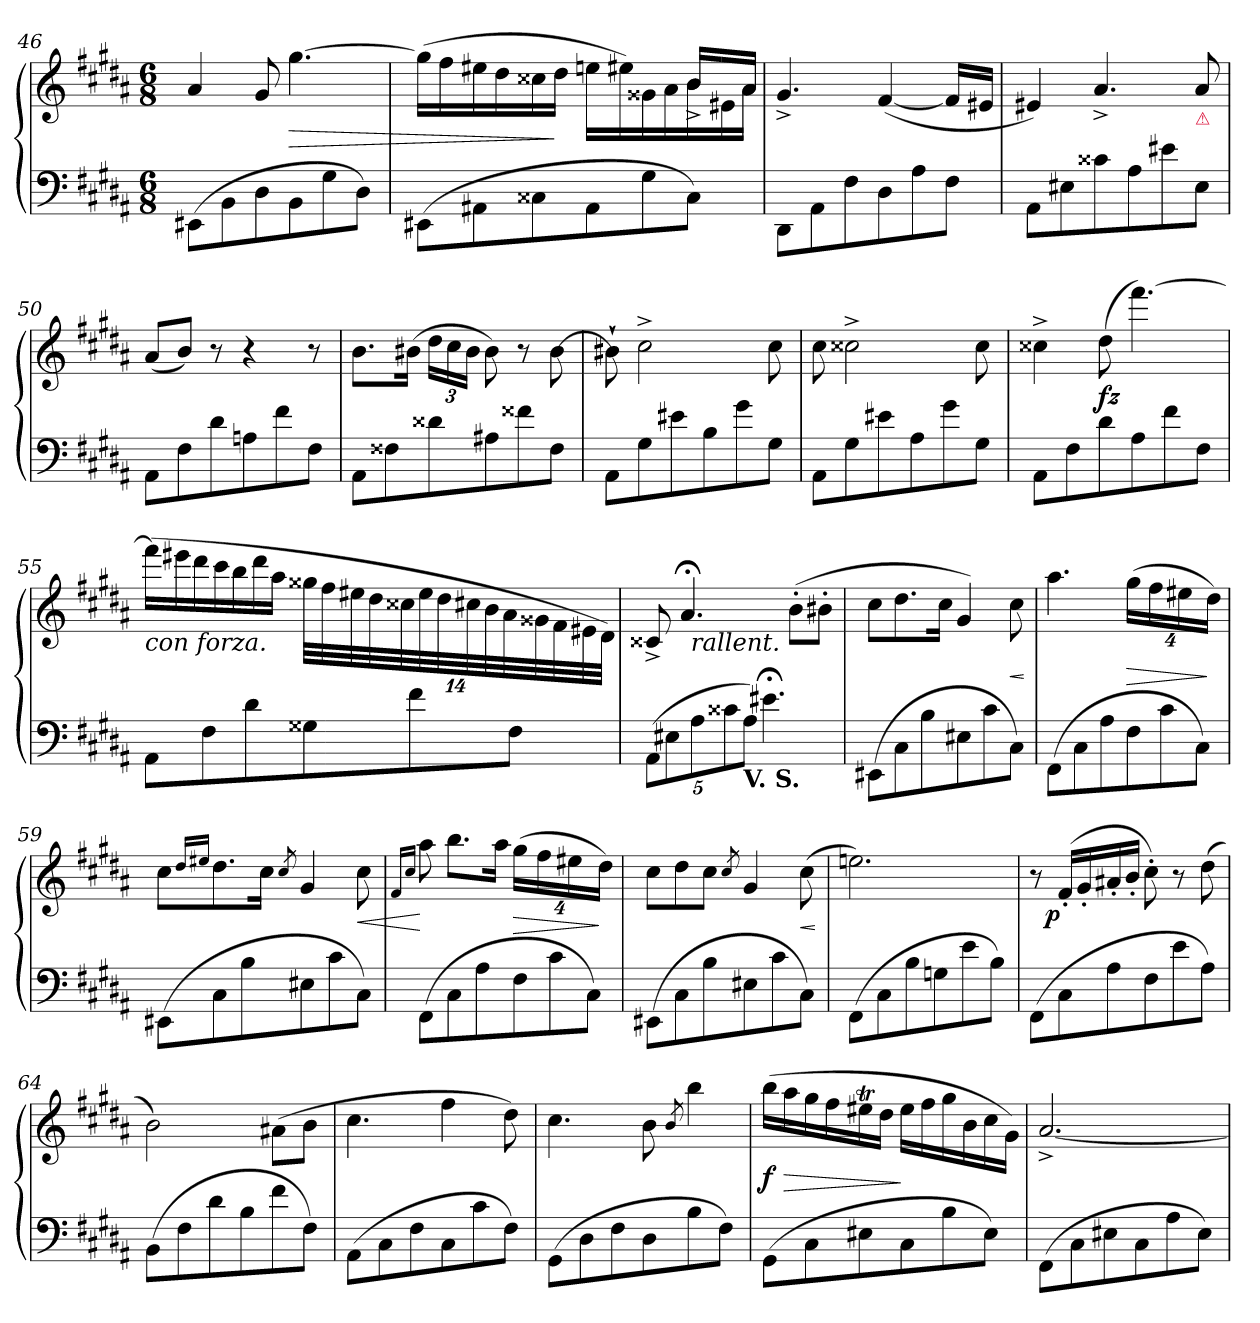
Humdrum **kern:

**kern	**kern	**dynam
*part1	*part1	*part1
*staff2	*staff1	*staff1/2
*clefF4	*clefG2	*
*k[f#c#g#d#a#]	*k[f#c#g#d#a#]	*
*B:	*B:	*
*M6/8	*M6/8	*
=46	=46	=46
(>8EE#X\L	4a#	.
8BB	.	.
8D#	8g#	.
8BB	[4.gg#	>
8G#	.	.
8D#J)	.	.
=47	=47	=47
*	*^	*
(8EE#X\L	(>16gg#LL]	2ryy	.
.	16ff#	.	.
8AA#X\	16ee#X	.	.
.	16dd#	.	.
8C##X\	16cc##X	.	.
.	16dd#JJ	.	]
8AA#\	16een\LL	.	.
.	16ee#X)	.	.
8G#\	16g##X	8ryy	.
.	16a#	.	.
*	*Xtuplet	*	*
8C##\J)	24b	24b^>/LL	.
.	24e#X	24ryy	.
.	24a#JJ	24a#JJ	.
*	*v	*v	*
=48	=48	=48
8DD#\L	4.g#^<	.
8AA#	.	.
8F#	.	.
8D#	(<[4f#	.
8A#	.	.
8F#J	16f#LL]	.
.	16e#XJJ	.
=49	=49	=49
8AA#L	4e#X)	.
8E#X	.	.
8c##X	4.a#^>	.
8A#	.	.
8e#X	.	.
!	!LO:TX:b:i:color=crimson:t=⚠	!
8E#J	8a#	.
=50	=50	=50
8AA#L	(<8a#L	.
8F#	8bJ)	.
8d#	8r	.
8An	4r	.
8f#	.	.
8F#J	8r	.
=51	=51	=51
8AA#L	8.bL	.
8F##X	.	.
.	(>16b#XJk	.
*	*tuplet	*
8d##X	24dd#LL	.
.	24cc#	.
.	24b#JJ	.
8A#X	8b#)	.
8f##X	8r	.
8F##J	[8b#	.
=52	=52	=52
8AA#L	8b#X`>]	.
8G#	2cc#^>	.
8e#X	.	.
8B	.	.
8g#	.	.
8G#J	8cc#	.
=53	=53	=53
8AA#L	8cc#	.
8G#	2cc##X^>	.
8e#X	.	.
8A#	.	.
8g#	.	.
8G#J	8cc##	.
=54	=54	=54
8AA#L	4cc##X^>	.
8F#	.	.
8d#	(>8dd#	fz
8A#	[4.fff#)	.
8f#	.	.
8F#J	.	.
=55	=55	=55
*	*Xtuplet	*
!	!LO:TX:b:i:t=con forza.	!
8AA#L	(>56%3fff#LL]	.
.	56%3eee#X	.
.	56%3ddd#	.
8F#	.	.
.	56%3ccc#	.
.	56%3bb	.
8d#	.	.
.	56%3ddd#	.
.	56%3aa#JJ	.
*	*tuplet	*
8G##X	112%3gg##XLLL	.
.	112%3ff#	.
.	112%3ee#X	.
.	112%3dd#	.
.	112%3cc##X	.
8f#	.	.
.	112%3ee#	.
.	112%3dd#	.
.	112%3cc#X	.
.	112%3b	.
.	112%3a#	.
8F#J	.	.
.	112%3g##X	.
.	112%3f#	.
.	112%3e#X	.
.	112%3d#JJJ)	.
=56	=56	=56
*	*^	*
(>40%3AA#L	8c##X^<	10.ryy	.
40%3E#X	.	.	.
.	4.a#;<	.	.
!	!	!LO:TX:b:i:t=rallent.	!
40%3A#	.	5%2.ryy	.
40%3c##X	.	.	.
!LO:TX:b:B:t=V. S.	!	!	!
40%3A#J)	.	.	.
4.e#X;<	.	.	.
.	(>8b'>L	.	.
.	8b#X'>J	.	.
=57	=57	=57	=57
!	!LO:TX:a:i:t=Tempo 1°.	!	!
*	*v	*v	*
(>8EE#XL	8cc#L	.
8C#	8.dd#	.
8B	.	.
.	16cc#Jk	.
8E#X	4g#/)	.
8c#	.	.
8C#J)	8cc#	<
.	.	[
=58	=58	=58
(>8FF#L	4.aa#	.
8C#	.	.
8A#	.	.
8F#	(>32%3gg#LL	>
.	32%3ff#	.
8c#	.	.
.	32%3ee#X	.
8C#J)	.	.
.	32%3dd#JJ)	]
=59	=59	=59
(>8EE#XL	8cc#L	.
.	16qdd#/LL	.
.	16qee#X/JJ	.
8C#	8.dd#	.
8B	.	.
.	16cc#Jk	.
.	8qcc#	.
8E#X	4g#/	.
8c#	.	.
8C#J)	8cc#	<
=60	=60	=60
.	16qf#/LL	.
.	16qcc#/JJ	.
(>8FF#L	8aa#	[
8C#	8.bbL	.
8A#	.	.
.	16aa#Jk	.
8F#	(>32%3gg#LL	>
.	32%3ff#	.
8c#	.	.
.	32%3ee#X	.
8C#J)	.	.
.	32%3dd#JJ)	]
=61	=61	=61
(>8EE#XL	8cc#L	.
8C#	8dd#	.
8B	8cc#J	.
.	8qcc#/	.
8E#X	4g#	.
8c#	.	.
8C#J)	(>8cc#	<
.	.	[
=62	=62	=62
(>8FF#L	2.een)	.
8C#	.	.
8B	.	.
8Gn	.	.
8e	.	.
8BJ)	.	.
=63	=63	=63
(>8FF#L	8r	.
!	!	!LO:DY:rj
8C#	(<16f#'<LL	p
.	16g#'<	.
8A#	16a#X'<	.
.	16b'<JJ	.
8F#	8cc#'>)	.
8e	8r	.
8A#J)	(>8dd#	.
=64	=64	=64
(>8BBL	2b)	.
8F#	.	.
8d#	.	.
8B	.	.
8f#	(>8a#X\L	.
8F#J)	8bJ	.
=65	=65	=65
(>8AA#L	4.cc#	.
8C#	.	.
8F#	.	.
8C#	4ff#	.
8c#	.	.
8F#J)	8dd#)	.
=66	=66	=66
(>8GG#L	4.cc#	.
8D#	.	.
8F#	.	.
8D#	8b	.
.	8qb/	.
8B	4bb	.
8F#J)	.	.
=67	=67	=67
(>8GG#L	(>16bbLL	f
.	16aa#	>
8C#	16gg#	.
.	16ff#	.
8E#X	16ee#Xt	.
.	16dd#JJ	.
8C#	16ee#LL	]
.	16ff#	.
8B	16gg#	.
.	16b	.
8E#J)	16cc#	.
.	16g#JJ)	.
=68	=68	=68
(>8FF#\L	[2.a#^<	.
8C#	.	.
8E#X	.	.
8C#	.	.
8A#	.	.
8E#J)	.	.
=	=	=
*-	*-	*-
